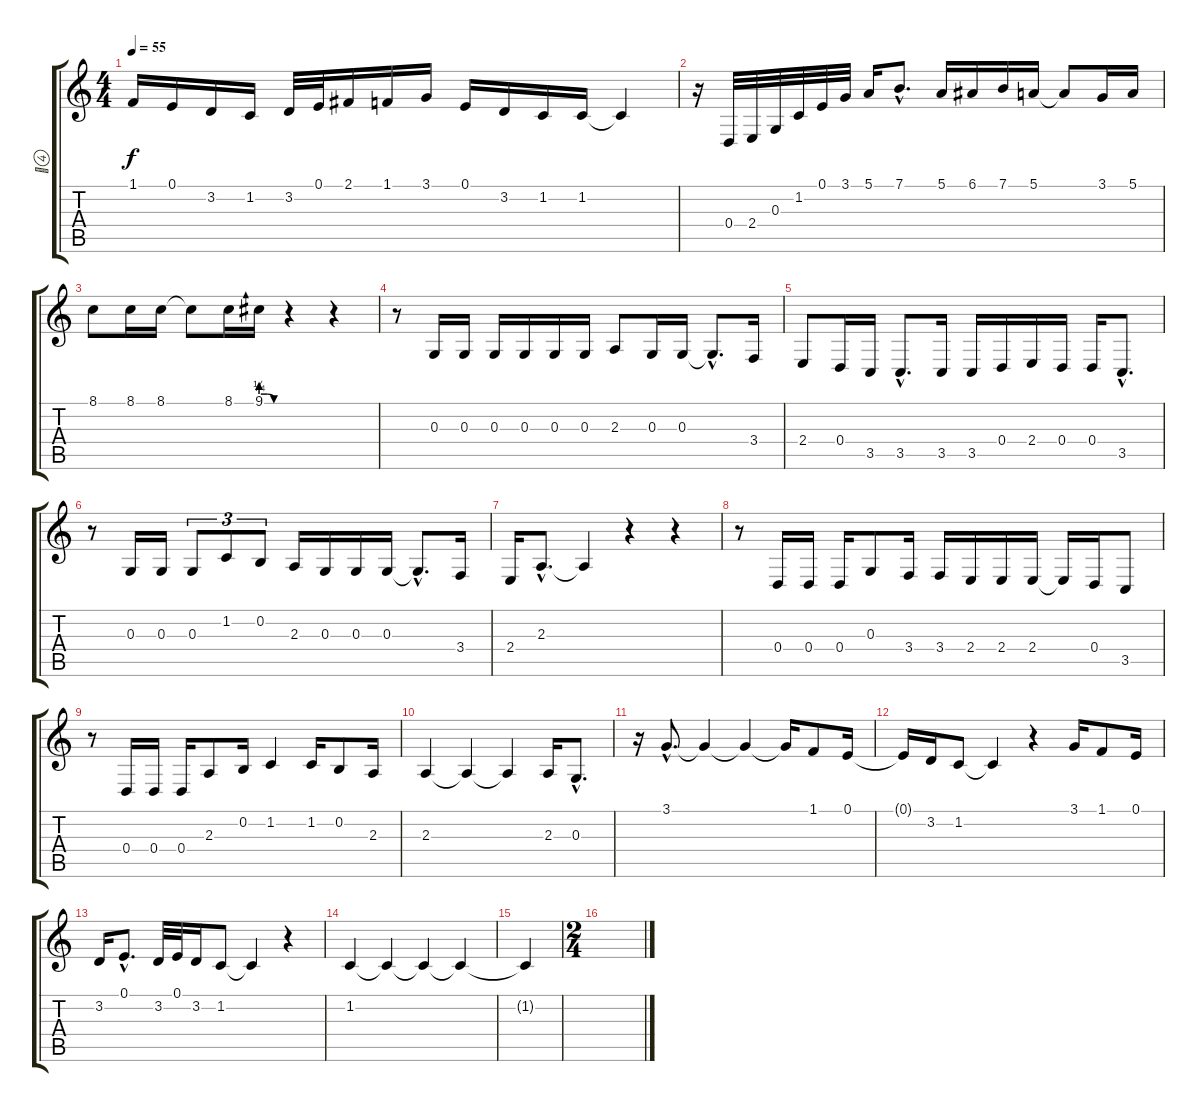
\track ("" "") {instrument stringensemble1}
\staff {score tabs}
\tuning (E4 B3 G3 D3 A2 E2) {hide}
\ts (4 4)
\tempo 55
\clef g2
\ks c
1.1.16{dy f} 0.1.16 3.2.16 1.2.16 3.2.32 0.1.32 2.1.16 1.1.16 3.1.16 0.1.16 3.2.16 1.2.16 1.2.16 1.2{t}.4 |
r.16 0.4.32 2.4.32 0.3.32 1.2.32 0.1.32 3.1.32 5.1.16 7.1{hac}.8{d} 5.1.16 6.1.16 7.1.16 5.1.16 5.1{t}.8 3.1.16 5.1.16 |
8.1.8 8.1.16 8.1.16 8.1{t}.8 8.1.16 9.1{be (custom 0 1 20 1 40 0 60 0)}.16 r.4 r.4 |
r.8 0.3.16 0.3.16 0.3.16 0.3.16 0.3.16 0.3.16 2.3.8 0.3.16 0.3.16 0.3{hac t}.8{d} 3.4.16 |
2.4.8 0.4.16 3.5.16 3.5{hac}.8{d} 3.5.16 3.5.16 0.4.16 2.4.16 0.4.16 0.4.16 3.5{hac}.8{d} |
r.8 0.3.16 0.3.16 0.3.8{tu (3 2)} 1.2.8{tu (3 2)} 0.2.8{tu (3 2)} 2.3.16 0.3.16 0.3.16 0.3.16 0.3{hac t}.8{d} 3.4.16 |
2.4.16 2.3{hac}.8{d} 2.3{t}.4 r.4 r.4 |
r.8 0.4.16 0.4.16 0.4.16 0.3.8 3.4.16 3.4.16 2.4.16 2.4.16 2.4.16 2.4{t}.16 0.4.16 3.5.8 |
r.8 0.4.16 0.4.16 0.4.16 2.3.8 0.2.16 1.2.4 1.2.16 0.2.8 2.3.16 |
2.3.4 2.3{t}.4 2.3{t}.4 2.3.16 0.3{hac}.8{d} |
r.16 3.1{hac}.8{d} 3.1{t}.4 3.1{t}.4 3.1{t}.16 1.1.8 0.1.16 |
0.1{t}.16 3.2.16 1.2.8 1.2{t}.4 r.4 3.1.16 1.1.8 0.1.16 |
3.2.16 0.1{hac}.8{d} 3.2.32 0.1.32 3.2.16 1.2.8 1.2{t}.4 r.4 |
1.2.4 1.2{t}.4 1.2{t}.4 1.2{t}.4 |
1.2{t}.4 |
\ts (2 4)
